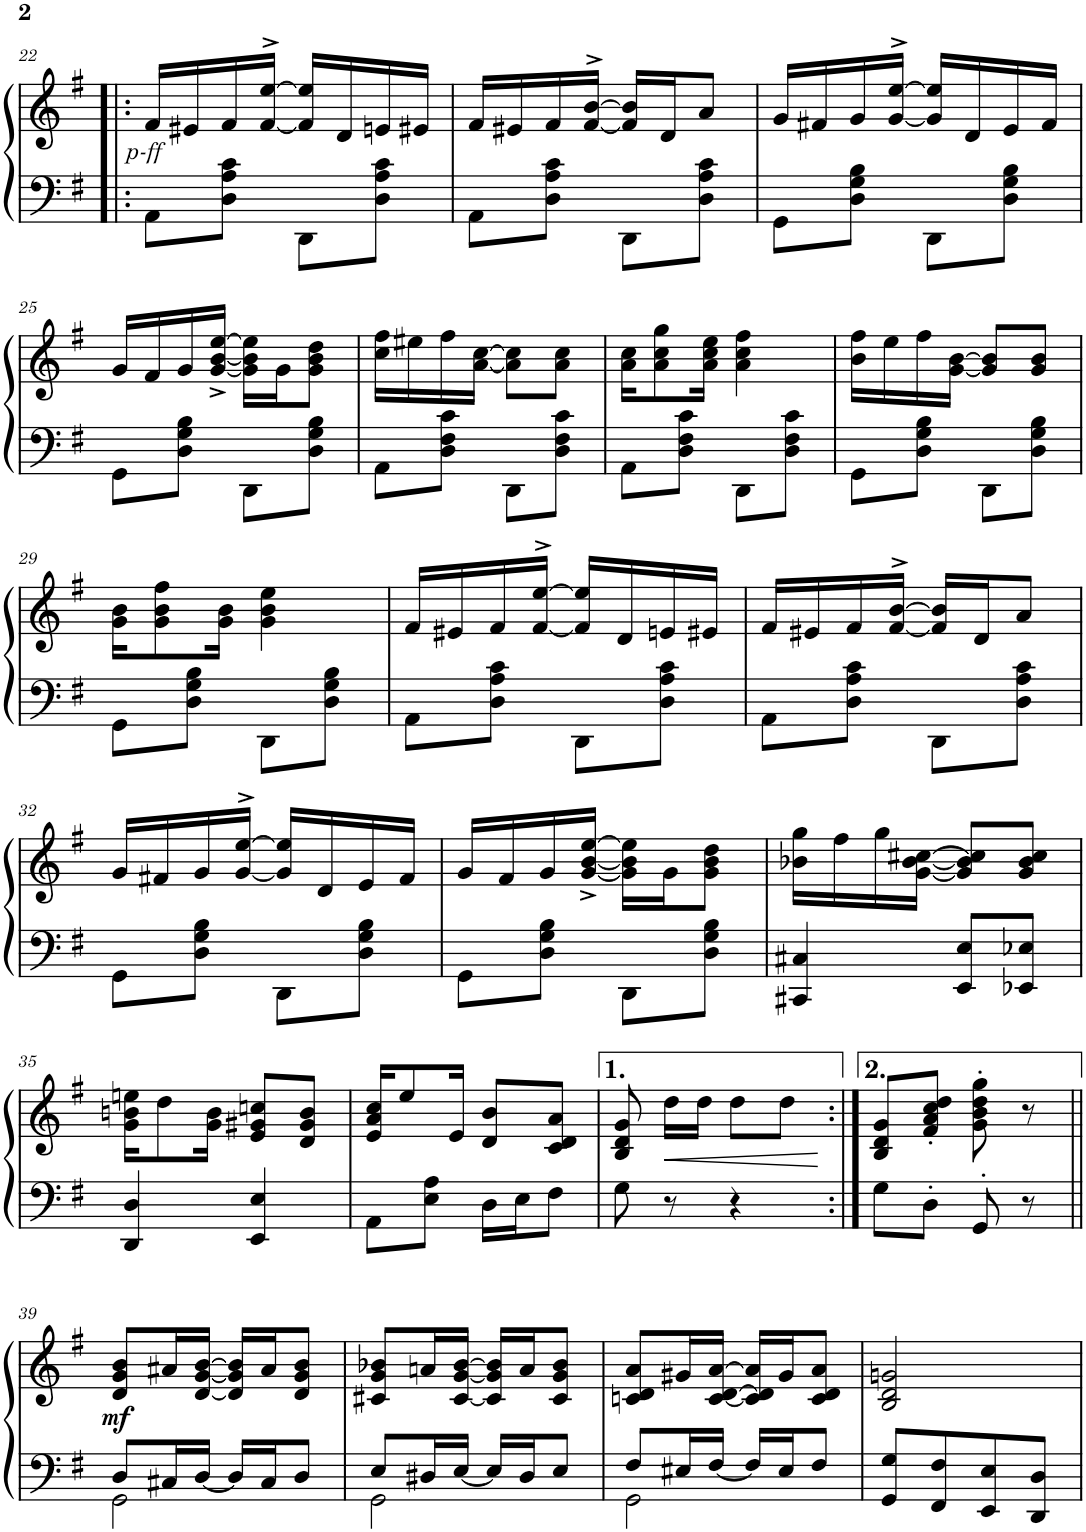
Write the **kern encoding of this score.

**kern	**kern	**dynam
*part1	*part1	*part1
*staff2	*staff1	*staff1/2
*I"Honky Tonk Piano	*	*
*I'Hnk. Pno.	*	*
!!LO:PB:g=z
*clefF4	*clefG2	*
*k[f#]	*k[f#]	*
*M2/4	*M2/4	*
=22!|:	=22!|:	=22!|:
!	!LO:TX:b:i:t=p-ff	!
8AA\L	16f#/LL	.
.	16e#X/	.
8D\ 8A\ 8c\J	16f#/	.
.	[16f#/^> [16ee/^>JJ	.
8DD\L	16f#/] 16ee/]LL	.
.	16d/	.
8D\ 8A\ 8c\J	16en/	.
.	16e#X/JJ	.
=23	=23	=23
8AA\L	16f#/LL	.
.	16e#X/	.
8D\ 8A\ 8c\J	16f#/	.
.	[16f#/^> [16b/^>JJ	.
8DD\L	16f#/] 16b/]LL	.
.	16d/J	.
8D\ 8A\ 8c\J	8a/J	.
=24	=24	=24
8GG\L	16g/LL	.
.	16f#X/	.
8D\ 8G\ 8B\J	16g/	.
.	[16g/^> [16ee/^>JJ	.
8DD\L	16g/] 16ee/]LL	.
.	16d/	.
8D\ 8G\ 8B\J	16e/	.
.	16f#/JJ	.
!!LO:LB:g=z
=25	=25	=25
8GG\L	16g/LL	.
.	16f#/	.
8D\ 8G\ 8B\J	16g/	.
.	[16g/^ [16b/^ [16ee/^JJ	.
8DD\L	16g\] 16b\] 16ee\]LL	.
.	16g\J	.
8D\ 8G\ 8B\J	8g\ 8b\ 8dd\J	.
=26	=26	=26
8AA\L	16cc\ 16ff#\LL	.
.	16ee#X\	.
8D\ 8F#\ 8c\J	16ff#\	.
.	[16a\ [16cc\JJ	.
8DD\L	8a\] 8cc\]L	.
8D\ 8F#\ 8c\J	8a\ 8cc\J	.
=27	=27	=27
8AA\L	16a\ 16cc\KL	.
.	8a\ 8cc\ 8gg\	.
8D\ 8F#\ 8c\J	.	.
.	16a\ 16cc\ 16ee\Jk	.
8DD\L	4a\ 4cc\ 4ff#\	.
8D\ 8F#\ 8c\J	.	.
=28	=28	=28
8GG\L	16b\ 16ff#\LL	.
.	16ee\	.
8D\ 8G\ 8B\J	16ff#\	.
.	[16g\ [16b\JJ	.
8DD\L	8g/] 8b/]L	.
8D\ 8G\ 8B\J	8g/ 8b/J	.
!!LO:LB:g=z
=29	=29	=29
8GG\L	16g\ 16b\KL	.
.	8g\ 8b\ 8ff#\	.
8D\ 8G\ 8B\J	.	.
.	16g\ 16b\Jk	.
8DD\L	4g\ 4b\ 4ee\	.
8D\ 8G\ 8B\J	.	.
=30	=30	=30
8AA\L	16f#/LL	.
.	16e#X/	.
8D\ 8A\ 8c\J	16f#/	.
.	[16f#/^> [16ee/^>JJ	.
8DD\L	16f#/] 16ee/]LL	.
.	16d/	.
8D\ 8A\ 8c\J	16en/	.
.	16e#X/JJ	.
=31	=31	=31
8AA\L	16f#/LL	.
.	16e#X/	.
8D\ 8A\ 8c\J	16f#/	.
.	[16f#/^> [16b/^>JJ	.
8DD\L	16f#/] 16b/]LL	.
.	16d/J	.
8D\ 8A\ 8c\J	8a/J	.
!!LO:LB:g=z
=32	=32	=32
8GG\L	16g/LL	.
.	16f#X/	.
8D\ 8G\ 8B\J	16g/	.
.	[16g/^> [16ee/^>JJ	.
8DD\L	16g/] 16ee/]LL	.
.	16d/	.
8D\ 8G\ 8B\J	16e/	.
.	16f#/JJ	.
=33	=33	=33
8GG\L	16g/LL	.
.	16f#/	.
8D\ 8G\ 8B\J	16g/	.
.	[16g/^ [16b/^ [16ee/^JJ	.
8DD\L	16g\] 16b\] 16ee\]LL	.
.	16g\J	.
8D\ 8G\ 8B\J	8g\ 8b\ 8dd\J	.
=34	=34	=34
4CC#X/ 4C#X/	16b-X\ 16gg\LL	.
.	16ff#\	.
.	16gg\	.
.	[16g\ [16b-\ [16cc#X\JJ	.
8EE/ 8E/L	8g/] 8b-/] 8cc#/]L	.
8EE-X/ 8E-X/J	8g/ 8b-/ 8cc#/J	.
!!LO:LB:g=z
=35	=35	=35
4DD/ 4D/	16g\ 16bn\ 16een\KL	.
.	8dd\	.
.	16g\ 16b\Jk	.
4EE/ 4E/	8e/ 8g#X/ 8ccn/L	.
.	8d/ 8g#/ 8b/J	.
=36	=36	=36
8AA\L	16e/ 16a/ 16cc/KL	.
.	8ee/	.
8E\ 8A\J	.	.
.	16e/Jk	.
16D\LL	8d/ 8b/L	.
16E\J	.	.
8F#\J	8c/ 8d/ 8a/J	.
=37	=37	=37
8G\	8B/ 8d/ 8g/	.
!	!	!LO:HP:b
8r	16dd\LL	<
.	16dd\JJ	.
4r	8dd\L	.
.	8dd\J	.
.	.	[
=38:|!	=38:|!	=38:|!
8G\L	8B/ 8d/ 8g/L	.
8D'\J	8f#/' 8a/' 8cc/' 8dd/'J	.
8GG'>/	8g\' 8b\' 8dd\' 8gg\'	.
8r	8r	.
!!LO:LB:g=z
=39||	=39||	=39||
*^	*	*
!	!	!	!LO:DY:b
8D/L	2GG\	8d/ 8g/ 8b/L	mf
16C#X/L	.	16a#X/L	.
[<16D/JJ	.	[16d/ [16g/ [16b/JJ	.
16D/LL]	.	16d/] 16g/] 16b/]LL	.
16C#/J	.	16a#/J	.
8D/J	.	8d/ 8g/ 8b/J	.
=40	=40	=40	=40
8E/L	2GG\	8c#X/ 8g/ 8b-X/L	.
16D#X/L	.	16an/L	.
[<16E/JJ	.	[16c#/ [16g/ [16b-/JJ	.
16E/LL]	.	16c#/] 16g/] 16b-/]LL	.
16D#/J	.	16a/J	.
8E/J	.	8c#/ 8g/ 8b-/J	.
=41	=41	=41	=41
8F#/L	2GG\	8cn/ 8d/ 8a/L	.
16E#X/L	.	16g#X/L	.
[<16F#/JJ	.	[16c/ [16d/ [16a/JJ	.
16F#/LL]	.	16c/] 16d/] 16a/]LL	.
16E#/J	.	16g#/J	.
8F#/J	.	8c/ 8d/ 8a/J	.
*v	*v	*	*
=42	=42	=42
8GG/ 8G/L	2B/ 2d/ 2gn/	.
8FF#/ 8F#/	.	.
8EE/ 8E/	.	.
8DD/ 8D/J	.	.
=	=	=
*-	*-	*-
